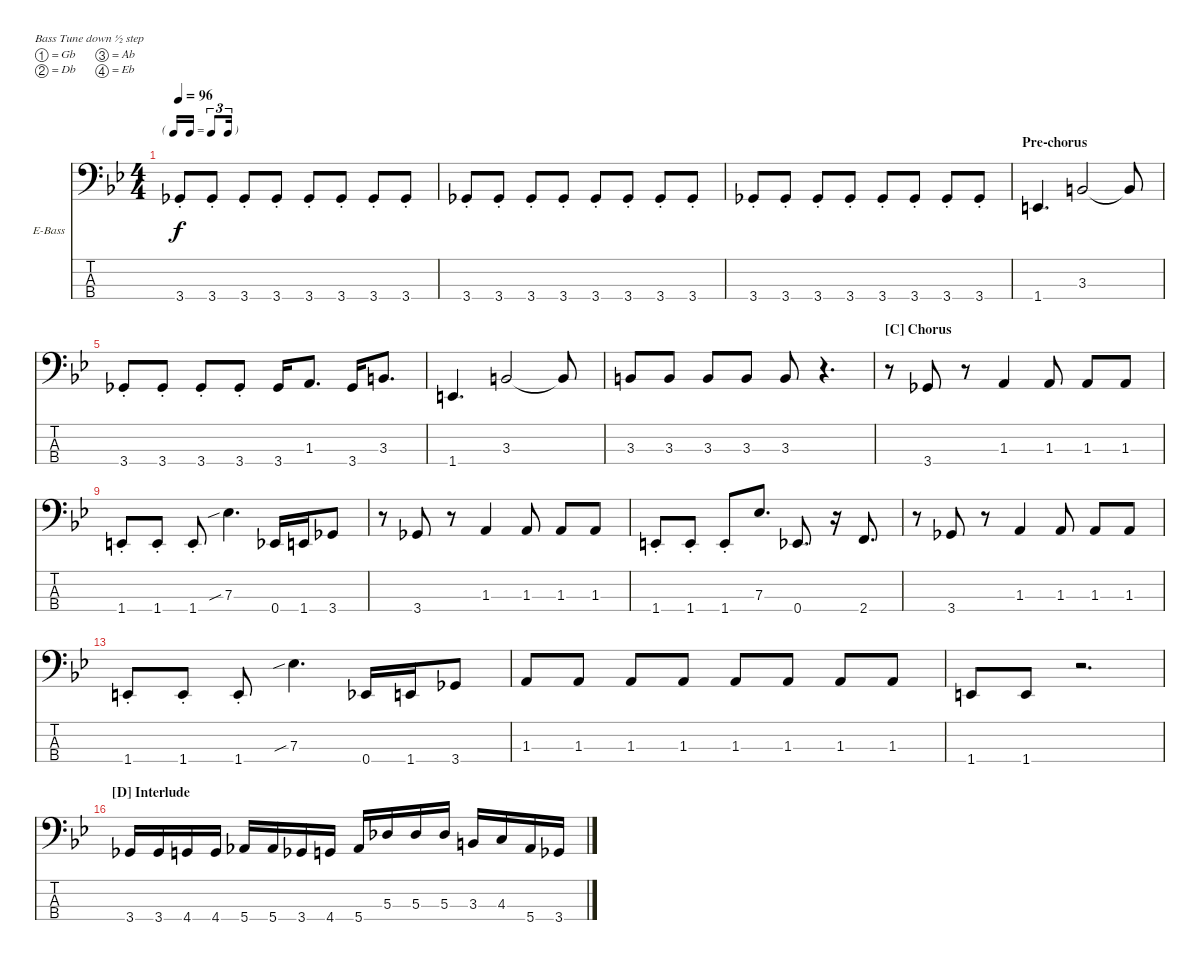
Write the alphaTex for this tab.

\bracketExtendMode nobrackets
\firstSystemTrackNameOrientation horizontal
\otherSystemsTrackNameOrientation horizontal
\defaultBarNumberDisplay FirstOfSystem
\track ("Michael Inez" "E-Bass") {instrument slapbass1}
\staff {score tabs}
\tuning (Gb2 Db2 Ab1 Eb1)
\ts (4 4)
\tf triplet16th
\tempo 96
\clef f4
\ks bb
3.4{st}.8{dy f} 3.4{st}.8 3.4{st}.8 3.4{st}.8 3.4{st}.8 3.4{st}.8 3.4{st}.8 3.4{st}.8 |
3.4{st}.8 3.4{st}.8 3.4{st}.8 3.4{st}.8 3.4{st}.8 3.4{st}.8 3.4{st}.8 3.4{st}.8 |
3.4{st}.8 3.4{st}.8 3.4{st}.8 3.4{st}.8 3.4{st}.8 3.4{st}.8 3.4{st}.8 3.4{st}.8 |
\section ("" "Pre-chorus")
1.4.4{d} 3.3.2 3.3{t}.8 |
3.4{st}.8 3.4{st}.8 3.4{st}.8 3.4{st}.8 3.4.16 1.3.8{d} 3.4.16 3.3.8{d} |
1.4.4{d} 3.3.2 3.3{t}.8 |
3.3.8 3.3.8 3.3.8 3.3.8 3.3.8 r.4{d} |
\section ("C" "Chorus")
r.8 3.4.8 r.8 1.3.4 1.3.8 1.3.8 1.3.8 |
1.4{st}.8 1.4{st}.8 1.4{st}.8 7.3{sib}.4{d} 0.4.16 1.4.16 3.4.8 |
r.8 3.4.8 r.8 1.3.4 1.3.8 1.3.8 1.3.8 |
1.4{st}.8 1.4{st}.8 1.4{st}.8 7.3.8{d} 0.4.8{d} r.16 2.4.8{d} |
r.8 3.4.8 r.8 1.3.4 1.3.8 1.3.8 1.3.8 |
1.4{st}.8 1.4{st}.8 1.4{st}.8 7.3{sib}.4{d} 0.4.16 1.4.16 3.4.8 |
\scale
0.511668 1.3.8 1.3.8 1.3.8 1.3.8 1.3.8 1.3.8 1.3.8 1.3.8 |
\scale
0.488007 1.4.8 1.4.8 r.2{d} |
\section ("D" "Interlude")
\scale
0.519345 3.4.16 3.4.16 4.4.16 4.4.16 5.4.16 5.4.16 3.4.16 4.4.16 5.4.16 5.3.16 5.3.16 5.3.16 3.3.16 4.3.16 5.4.16 3.4.16
